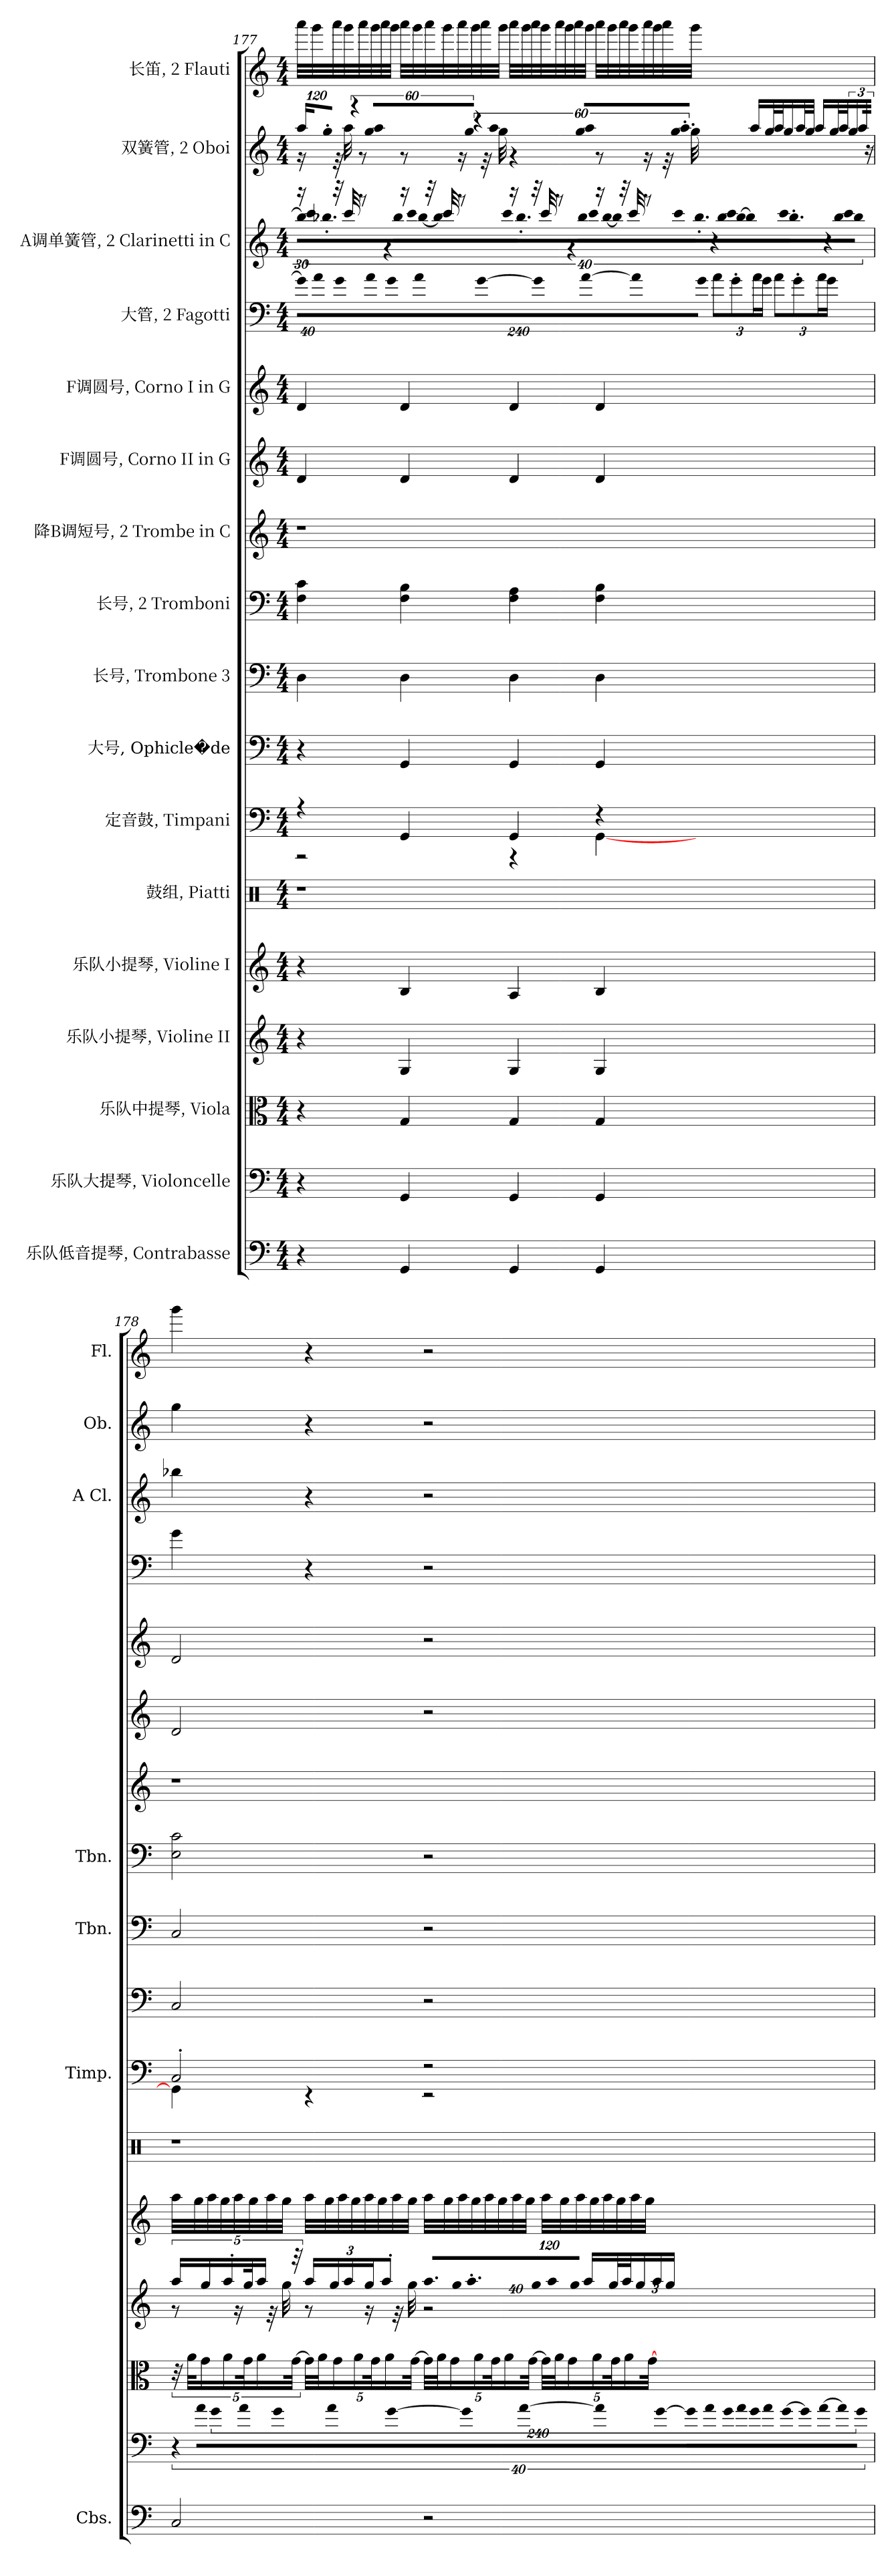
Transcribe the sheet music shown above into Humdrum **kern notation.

**kern	**kern	**kern	**kern	**kern	**kern	**kern	**kern	**kern	**kern	**kern	**kern	**kern	**kern	**kern	**kern	**kern
*part17	*part16	*part15	*part14	*part13	*part12	*part11	*part10	*part9	*part8	*part7	*part6	*part5	*part4	*part3	*part2	*part1
*staff17	*staff16	*staff15	*staff14	*staff13	*staff12	*staff11	*staff10	*staff9	*staff8	*staff7	*staff6	*staff5	*staff4	*staff3	*staff2	*staff1
*I"乐队低音提琴, Contrabasse	*I"乐队大提琴, Violoncelle	*I"乐队中提琴, Viola	*I"乐队小提琴, Violine II	*I"乐队小提琴, Violine I	*I"鼓组, Piatti	*I"定音鼓, Timpani	*I"大号, Ophicle�de	*I"长号, Trombone 3	*I"长号, 2 Tromboni	*I"降B调短号, 2 Trombe in C	*I"F调圆号, Corno II in G	*I"F调圆号, Corno I in G	*I"大管, 2 Fagotti	*I"A调单簧管, 2 Clarinetti in C	*I"双簧管, 2 Oboi	*I"长笛, 2 Flauti
*I'Cbs.	*	*	*	*	*	*I'Timp.	*	*I'Tbn.	*I'Tbn.	*	*	*	*	*I'A Cl.	*I'Ob.	*I'Fl.
!!LO:PB:g=z
*clefF4	*clefF4	*clefC3	*clefG2	*clefG2	*clefX	*clefF4	*clefF4	*clefF4	*clefF4	*clefG2	*clefG2	*clefG2	*clefF4	*clefG2	*clefG2	*clefG2
*ITrd7c12	*	*	*	*	*	*	*	*	*	*ITrd1c2	*ITrd4c7	*ITrd4c7	*	*ITrd2c3	*	*
*k[]	*k[]	*k[]	*k[]	*k[]	*k[]	*k[]	*k[]	*k[]	*k[]	*k[b-e-]	*k[b-]	*k[b-]	*k[]	*k[f#c#g#]	*k[]	*k[]
*M4/4	*M4/4	*M4/4	*M4/4	*M4/4	*M4/4	*M4/4	*M4/4	*M4/4	*M4/4	*M4/4	*M4/4	*M4/4	*M4/4	*M4/4	*M4/4	*M4/4
*MM168	*MM168	*MM168	*MM168	*MM168	*MM168	*MM168	*MM168	*MM168	*MM168	*MM168	*MM168	*MM168	*MM168	*MM168	*MM168	*MM168
=177	=177	=177	=177	=177	=177	=177	=177	=177	=177	=177	=177	=177	=177	=177	=177	=177
*	*	*	*	*	*	*^	*	*	*	*	*	*	*	*	*	*
*	*	*	*	*	*	*	*	*	*	*	*	*	*	*Xbrackettup	*	*	*
*	*	*	*	*	*	*	*	*	*	*	*	*	*	*	*^	*	*
!	!	!	!	!	!	!	!	!	!	!	!	!	!	!LO:N:vis=32	!	!LO:N:vis=256%9	!LO:N:vis=16	!
*	*	*	*	*	*	*	*	*	*	*	*	*	*	*	*	*	*^	*
4r	4r	4r	4r	4r	1r	4r	2r	4r	4D\	4F\ 4c\	1r	4G/	4G/	640%23g\LLL]	16r	960%17gg\KLLL]	1920%107aa/LL	16r	32aaa\LLL
!	!	!	!	!	!	!	!	!	!	!	!	!	!	!	!	!LO:N:vis=32	!	!	!
.	.	.	.	.	.	.	.	.	.	.	.	.	.	.	.	640%23aa\	.	.	.
.	.	.	.	.	.	.	.	.	.	.	.	.	.	.	.	.	.	.	32ggg\
!	!	!	!	!	!	!	!	!	!	!	!	!	!	!LO:N:vis=32	!	!	!	!	!
.	.	.	.	.	.	.	.	.	.	.	.	.	.	640%23a\J	.	.	.	.	.
!	!	!	!	!	!	!	!	!	!	!	!	!	!	!	!	!LO:N:vis=32.	!	!	!
.	.	.	.	.	.	.	.	.	.	.	.	.	.	.	.	1920%103ggn'\JJJ	.	.	.
!	!	!	!	!	!	!	!	!	!	!	!	!	!	!	!	!	!LO:N:vis=16	!	!
.	.	.	.	.	.	.	.	.	.	.	.	.	.	.	.	.	1920%107gg'/JJ	.	.
.	.	.	.	.	.	.	.	.	.	.	.	.	.	.	32r	.	.	32r	32aaa\
!	!	!	!	!	!	!	!	!	!	!	!	!	!	!LO:N:vis=16	!	!	!	!	!
.	.	.	.	.	.	.	.	.	.	.	.	.	.	1920%137g\	.	.	.	.	.
.	.	.	.	.	.	.	.	.	.	.	.	.	.	.	32aa/	.	.	32aa\	32ggg\
!	!	!	!	!	!	!	!	!	!	!	!	!	!	!	!	!LO:N:vis=32	!	!	!
.	.	.	.	.	.	.	.	.	.	.	.	.	.	.	.	640%23r	.	.	.
!	!	!	!	!	!	!	!	!	!	!	!	!	!	!	!	!	!LO:N:vis=32	!	!
.	.	.	.	.	.	.	.	.	.	.	.	.	.	.	.	.	1920%53r	.	.
.	.	.	.	.	.	.	.	.	.	.	.	.	.	.	8r	.	.	8r	32aaa\
!	!	!	!	!	!	!	!	!	!	!	!	!	!	!	!	!	!LO:N:vis=32	!	!
.	.	.	.	.	.	.	.	.	.	.	.	.	.	.	.	.	1920%53gg/KLL	.	.
!	!	!	!	!	!	!	!	!	!	!	!	!	!	!LO:N:vis=16	!	!LO:N:vis=32	!	!	!
.	.	.	.	.	.	.	.	.	.	.	.	.	.	1920%137a\	.	640%23gg\LLL	.	.	.
.	.	.	.	.	.	.	.	.	.	.	.	.	.	.	.	.	.	.	32ggg\
!	!	!	!	!	!	!	!	!	!	!	!	!	!	!	!	!	!LO:N:vis=16	!	!
.	.	.	.	.	.	.	.	.	.	.	.	.	.	.	.	.	1920%107aa/	.	.
!	!	!	!	!	!	!	!	!	!	!	!	!	!	!	!	!LO:N:vis=32	!	!	!
.	.	.	.	.	.	.	.	.	.	.	.	.	.	.	.	640%23aa\	.	.	.
.	.	.	.	.	.	.	.	.	.	.	.	.	.	.	.	.	.	.	32aaa\
!	!	!	!	!	!	!	!	!	!	!	!	!	!	!LO:N:vis=16	!	!	!	!	!
.	.	.	.	.	.	.	.	.	.	.	.	.	.	1920%137g\	.	.	.	.	.
!	!	!	!	!	!	!	!	!	!	!	!	!	!	!	!	!LO:N:vis=32	!	!	!
.	.	.	.	.	.	.	.	.	.	.	.	.	.	.	.	[640%23gg\	.	.	.
.	.	.	.	.	.	.	.	.	.	.	.	.	.	.	.	.	.	.	32ggg\JJJ
!	!	!	!	!	!	!	!	!	!	!	!	!	!	!	!	!	!LO:N:vis=32	!	!
.	.	.	.	.	.	.	.	.	.	.	.	.	.	.	.	.	1920%53gg/JJk	.	.
!	!	!	!	!	!	!	!	!	!	!	!	!	!	!	!	!	!LO:N:vis=32	!	!
4GGG/	4GG/	4G/	4G/	4B/	.	4GG/	.	4GG/	4D\	4F\ 4B\	.	4G/	4G/	.	16r	.	1920%53r	8r	32aaa\LLL
!	!	!	!	!	!	!	!	!	!	!	!	!	!	!	!	!LO:N:vis=256%9	!	!	!
.	.	.	.	.	.	.	.	.	.	.	.	.	.	.	.	960%17gg\K]	.	.	.
!	!	!	!	!	!	!	!	!	!	!	!	!	!	!	!	!LO:N:vis=32	!	!	!
.	.	.	.	.	.	.	.	.	.	.	.	.	.	.	.	640%23aa\	.	.	.
!	!	!	!	!	!	!	!	!	!	!	!	!	!	!	!	!	!LO:N:vis=32	!	!
.	.	.	.	.	.	.	.	.	.	.	.	.	.	.	.	.	1920%53aa/	.	.
.	.	.	.	.	.	.	.	.	.	.	.	.	.	.	.	.	.	.	32ggg\
!	!	!	!	!	!	!	!	!	!	!	!	!	!	!LO:N:vis=32	!	!	!	!	!
.	.	.	.	.	.	.	.	.	.	.	.	.	.	640%23a\L	.	.	.	.	.
!	!	!	!	!	!	!	!	!	!	!	!	!	!	!	!	!LO:N:vis=32.	!	!	!
.	.	.	.	.	.	.	.	.	.	.	.	.	.	.	.	1920%103gg'\JJJ	.	.	.
.	.	.	.	.	.	.	.	.	.	.	.	.	.	.	.	.	1920ryy	.	.
!	!	!	!	!	!	!	!	!	!	!	!	!	!	!	!	!	!LO:N:vis=32	!	!
.	.	.	.	.	.	.	.	.	.	.	.	.	.	.	.	.	1920%53gg/KLL	.	.
.	.	.	.	.	.	.	.	.	.	.	.	.	.	.	32r	.	.	.	32aaa\
!	!	!	!	!	!	!	!	!	!	!	!	!	!	!LO:N:vis=32	!	!	!	!	!
.	.	.	.	.	.	.	.	.	.	.	.	.	.	[640%23g\	.	.	.	.	.
!	!	!	!	!	!	!	!	!	!	!	!	!	!	!	!	!	!LO:N:vis=16	!	!
.	.	.	.	.	.	.	.	.	.	.	.	.	.	.	.	.	1920%107aa/	.	.
.	.	.	.	.	.	.	.	.	.	.	.	.	.	.	32aa/	.	.	.	32ggg\
!	!	!	!	!	!	!	!	!	!	!	!	!	!	!LO:N:vis=32	!	!	!	!	!
.	.	.	.	.	.	.	.	.	.	.	.	.	.	640%23g\]	.	.	.	.	.
!	!	!	!	!	!	!	!	!	!	!	!	!	!	!	!	!LO:N:vis=32	!	!	!
.	.	.	.	.	.	.	.	.	.	.	.	.	.	.	.	640%23r	.	.	.
.	.	.	.	.	.	.	.	.	.	.	.	.	.	.	8r	.	.	16r	32aaa\
!	!	!	!	!	!	!	!	!	!	!	!	!	!	!	!	!	!LO:N:vis=32	!	!
.	.	.	.	.	.	.	.	.	.	.	.	.	.	.	.	.	1920%53gg/K	.	.
!	!	!	!	!	!	!	!	!	!	!	!	!	!	!LO:N:vis=32	!	!	!	!	!
.	.	.	.	.	.	.	.	.	.	.	.	.	.	[640%23a\	.	.	.	.	.
!	!	!	!	!	!	!	!	!	!	!	!	!	!	!	!	!LO:N:vis=32	!	!	!
.	.	.	.	.	.	.	.	.	.	.	.	.	.	.	.	640%23gg\LLL	.	.	.
.	.	.	.	.	.	.	.	.	.	.	.	.	.	.	.	.	.	.	32ggg\
.	.	.	.	.	.	.	.	.	.	.	.	.	.	.	.	.	18.aa'/JJ	.	.
!	!	!	!	!	!	!	!	!	!	!	!	!	!	!LO:N:vis=32	!	!	!	!	!
.	.	.	.	.	.	.	.	.	.	.	.	.	.	640%23a\]	.	.	.	.	.
!	!	!	!	!	!	!	!	!	!	!	!	!	!	!	!	!LO:N:vis=32	!	!	!
.	.	.	.	.	.	.	.	.	.	.	.	.	.	.	.	640%23aa\	.	.	.
.	.	.	.	.	.	.	.	.	.	.	.	.	.	.	.	.	.	32r	32aaa\
!	!	!	!	!	!	!	!	!	!	!	!	!	!	!LO:N:vis=32	!	!	!	!	!
.	.	.	.	.	.	.	.	.	.	.	.	.	.	640%23g\JJJ	.	.	.	.	.
!	!	!	!	!	!	!	!	!	!	!	!	!	!	!	!	!LO:N:vis=32	!	!	!
.	.	.	.	.	.	.	.	.	.	.	.	.	.	.	.	[640%23gg\	.	.	.
.	.	.	.	.	.	.	.	.	.	.	.	.	.	.	.	.	.	32gg\	32ggg\JJJ
*	*	*	*	*	*	*	*	*	*	*	*	*	*	*	*	*	*	*	*MM163
4GGG/	4GG/	4G/	4G/	4A/	.	4GG/	4r	4GG/	4D\	4F\ 4A\	.	4G/	4G/	.	16r	.	16aa/LL	4r	32aaa\LLL
.	.	.	.	.	.	.	.	.	.	.	.	.	.	12a\L	.	.	.	.	.
!	!	!	!	!	!	!	!	!	!	!	!	!	!	!	!	!LO:N:vis=256%9	!	!	!
.	.	.	.	.	.	.	.	.	.	.	.	.	.	.	.	960%17gg\K]	.	.	.
!	!	!	!	!	!	!	!	!	!	!	!	!	!	!	!	!LO:N:vis=32	!	!	!
.	.	.	.	.	.	.	.	.	.	.	.	.	.	.	.	640%23aa\	.	.	.
.	.	.	.	.	.	.	.	.	.	.	.	.	.	.	.	.	.	.	32ggg\
!	!	!	!	!	!	!	!	!	!	!	!	!	!	!	!	!LO:N:vis=32.	!	!	!
.	.	.	.	.	.	.	.	.	.	.	.	.	.	.	.	1920%103gg'\JJJ	.	.	.
.	.	.	.	.	.	.	.	.	.	.	.	.	.	.	32r	.	32gg/L	.	32aaa\
.	.	.	.	.	.	.	.	.	.	.	.	.	.	12g'\	.	.	.	.	.
.	.	.	.	.	.	.	.	.	.	.	.	.	.	.	32aa/	.	32aa/J	.	32ggg\
!	!	!	!	!	!	!	!	!	!	!	!	!	!	!	!	!LO:N:vis=32	!	!	!
.	.	.	.	.	.	.	.	.	.	.	.	.	.	.	.	640%23r	.	.	.
.	.	.	.	.	.	.	.	.	.	.	.	.	.	.	8r	.	16gg/	.	32aaa\
!	!	!	!	!	!	!	!	!	!	!	!	!	!	!	!	!LO:N:vis=32	!	!	!
.	.	.	.	.	.	.	.	.	.	.	.	.	.	.	.	640%23gg\LLL	.	.	.
.	.	.	.	.	.	.	.	.	.	.	.	.	.	.	.	.	.	.	32ggg\
.	.	.	.	.	.	.	.	.	.	.	.	.	.	24a\L	.	.	.	.	.
!	!	!	!	!	!	!	!	!	!	!	!	!	!	!	!	!LO:N:vis=32	!	!	!
.	.	.	.	.	.	.	.	.	.	.	.	.	.	.	.	640%23aa\	.	.	.
.	.	.	.	.	.	.	.	.	.	.	.	.	.	.	.	.	32aa/L	.	32aaa\
.	.	.	.	.	.	.	.	.	.	.	.	.	.	24g\JJ	.	.	.	.	.
!	!	!	!	!	!	!	!	!	!	!	!	!	!	!	!	!LO:N:vis=32	!	!	!
.	.	.	.	.	.	.	.	.	.	.	.	.	.	.	.	[640%23gg\	.	.	.
.	.	.	.	.	.	.	.	.	.	.	.	.	.	.	.	.	32gg/JJJ	.	32ggg\JJJ
4GGG/	4GG/	4G/	4G/	4B/	.	4r	[4GG\	4GG/	4D\	4F\ 4B\	.	4G/	4G/	.	16r	.	16aa/LL	8r	32aaa\LLL
.	.	.	.	.	.	.	.	.	.	.	.	.	.	12a\L	.	.	.	.	.
!	!	!	!	!	!	!	!	!	!	!	!	!	!	!	!	!LO:N:vis=256%9	!	!	!
.	.	.	.	.	.	.	.	.	.	.	.	.	.	.	.	960%17gg\K]	.	.	.
!	!	!	!	!	!	!	!	!	!	!	!	!	!	!	!	!LO:N:vis=32	!	!	!
.	.	.	.	.	.	.	.	.	.	.	.	.	.	.	.	640%23aa\	.	.	.
.	.	.	.	.	.	.	.	.	.	.	.	.	.	.	.	.	.	.	32ggg\
!	!	!	!	!	!	!	!	!	!	!	!	!	!	!	!	!LO:N:vis=32.	!	!	!
.	.	.	.	.	.	.	.	.	.	.	.	.	.	.	.	1920%103gg'\JJJ	.	.	.
.	.	.	.	.	.	.	.	.	.	.	.	.	.	.	32r	.	32gg/L	.	32aaa\
.	.	.	.	.	.	.	.	.	.	.	.	.	.	12g'\	.	.	.	.	.
.	.	.	.	.	.	.	.	.	.	.	.	.	.	.	32aa/	.	32aa/J	.	32ggg\
!	!	!	!	!	!	!	!	!	!	!	!	!	!	!	!	!LO:N:vis=32	!	!	!
.	.	.	.	.	.	.	.	.	.	.	.	.	.	.	.	640%23r	.	.	.
*	*	*	*	*	*	*	*	*	*	*	*	*	*	*	*	*	*	*	*MM137
.	.	.	.	.	.	.	.	.	.	.	.	.	.	.	8r	.	24gg/	16r	32aaa\
!	!	!	!	!	!	!	!	!	!	!	!	!	!	!	!	!LO:N:vis=32	!	!	!
.	.	.	.	.	.	.	.	.	.	.	.	.	.	.	.	640%23gg\LLL	.	.	.
.	.	.	.	.	.	.	.	.	.	.	.	.	.	.	.	.	.	.	32ggg\
.	.	.	.	.	.	.	.	.	.	.	.	.	.	.	.	.	24aa/JJ	.	.
.	.	.	.	.	.	.	.	.	.	.	.	.	.	24a\L	.	.	.	.	.
!	!	!	!	!	!	!	!	!	!	!	!	!	!	!	!	!LO:N:vis=32	!	!	!
.	.	.	.	.	.	.	.	.	.	.	.	.	.	.	.	640%23aa\	.	.	.
.	.	.	.	.	.	.	.	.	.	.	.	.	.	.	.	.	.	32r	32aaa\
.	.	.	.	.	.	.	.	.	.	.	.	.	.	.	.	.	24r	.	.
.	.	.	.	.	.	.	.	.	.	.	.	.	.	24g\JJ	.	.	.	.	.
!	!	!	!	!	!	!	!	!	!	!	!	!	!	!	!	!LO:N:vis=32	!	!	!
.	.	.	.	.	.	.	.	.	.	.	.	.	.	.	.	640%23gg\JJJ	.	.	.
.	.	.	.	.	.	.	.	.	.	.	.	.	.	.	.	.	.	32gg\	32ggg\JJJ
240ryy	240ryy	240ryy	240ryy	240ryy	240ryy	240ryy	240ryy	240ryy	240ryy	240ryy	240ryy	240ryy	240ryy	.	240ryy	.	240ryy	240ryy	240ryy
.	.	.	.	.	.	.	.	.	.	.	.	.	.	384ryy	.	.	.	.	.
*	*	*	*	*	*	*	*	*	*	*	*	*	*	*	*v	*v	*	*	*
*	*	*	*	*	*	*	*	*	*	*	*	*	*	*	*	*v	*v	*
!!LO:PB:g=z
=178	=178	=178	=178	=178	=178	=178	=178	=178	=178	=178	=178	=178	=178	=178	=178	=178	=178
*	*	*	*	*	*	*	*	*	*	*	*	*	*	*	*	*	*MM154
!	!LO:N:vis=32	!	!	!	!	!	!	!	!	!	!	!	!	!	!	!	!
*	*	*	*^	*	*	*	*	*	*	*	*	*	*	*	*	*	*
2CC/	640%23r	40r	20aa/LL	8r	32aa\LLL	1r	2C'/	4GG\]	2C/	2C/	2E\ 2c\	1r	2G/	2G/	4g\	4ggn\	4gg\	4ggg\
.	.	40a\KLL	.	.	.	.	.	.	.	.	.	.	.	.	.	.	.	.
.	.	.	.	.	32gg\	.	.	.	.	.	.	.	.	.	.	.	.	.
!	!LO:N:vis=32	!	!	!	!	!	!	!	!	!	!	!	!	!	!	!	!	!
.	640%23a\KLL	.	.	.	.	.	.	.	.	.	.	.	.	.	.	.	.	.
.	.	20g\	20gg/	.	.	.	.	.	.	.	.	.	.	.	.	.	.	.
.	.	.	.	.	32aa\	.	.	.	.	.	.	.	.	.	.	.	.	.
!	!LO:N:vis=16	!	!	!	!	!	!	!	!	!	!	!	!	!	!	!	!	!
.	1920%137g\	.	.	.	.	.	.	.	.	.	.	.	.	.	.	.	.	.
.	.	.	.	.	32gg\	.	.	.	.	.	.	.	.	.	.	.	.	.
.	.	20a\	20aa'/	.	.	.	.	.	.	.	.	.	.	.	.	.	.	.
.	.	.	.	16r	32aa\	.	.	.	.	.	.	.	.	.	.	.	.	.
!	!LO:N:vis=16	!	!	!	!	!	!	!	!	!	!	!	!	!	!	!	!	!
.	1920%137a\	.	.	.	.	.	.	.	.	.	.	.	.	.	.	.	.	.
.	.	40g\K	40gg/K	.	.	.	.	.	.	.	.	.	.	.	.	.	.	.
.	.	.	.	.	32gg\	.	.	.	.	.	.	.	.	.	.	.	.	.
.	.	20a\	20aa/JJ	.	.	.	.	.	.	.	.	.	.	.	.	.	.	.
.	.	.	.	32r	32aa\	.	.	.	.	.	.	.	.	.	.	.	.	.
!	!LO:N:vis=16	!	!	!	!	!	!	!	!	!	!	!	!	!	!	!	!	!
.	1920%137g\	.	.	.	.	.	.	.	.	.	.	.	.	.	.	.	.	.
.	.	.	.	32gg\	32gg\JJJ	.	.	.	.	.	.	.	.	.	.	.	.	.
.	.	[40g\JJk	40r	.	.	.	.	.	.	.	.	.	.	.	.	.	.	.
*	*	*Xbrackettup	*Xbrackettup	*	*	*	*	*	*	*	*	*	*	*	*	*	*	*
.	.	40g\LLL]	24aa/LL	8r	32aa\LLL	.	.	4r	.	.	.	.	.	.	4r	4r	4r	4r
.	.	40a\J	.	.	.	.	.	.	.	.	.	.	.	.	.	.	.	.
.	.	.	.	.	32gg\	.	.	.	.	.	.	.	.	.	.	.	.	.
!	!LO:N:vis=32	!	!	!	!	!	!	!	!	!	!	!	!	!	!	!	!	!
.	640%23a\L	.	.	.	.	.	.	.	.	.	.	.	.	.	.	.	.	.
.	.	.	24gg/	.	.	.	.	.	.	.	.	.	.	.	.	.	.	.
.	.	20g\	.	.	.	.	.	.	.	.	.	.	.	.	.	.	.	.
.	.	.	.	.	32aa\	.	.	.	.	.	.	.	.	.	.	.	.	.
!	!LO:N:vis=32	!	!	!	!	!	!	!	!	!	!	!	!	!	!	!	!	!
.	[640%23g\	.	.	.	.	.	.	.	.	.	.	.	.	.	.	.	.	.
.	.	.	24aa/	.	.	.	.	.	.	.	.	.	.	.	.	.	.	.
.	.	.	.	.	32gg\	.	.	.	.	.	.	.	.	.	.	.	.	.
.	.	20a\	.	.	.	.	.	.	.	.	.	.	.	.	.	.	.	.
!	!LO:N:vis=32	!	!	!	!	!	!	!	!	!	!	!	!	!	!	!	!	!
.	640%23g\]	.	.	.	.	.	.	.	.	.	.	.	.	.	.	.	.	.
.	.	.	24gg/J	16r	32aa\	.	.	.	.	.	.	.	.	.	.	.	.	.
!	!LO:N:vis=32	!	!	!	!	!	!	!	!	!	!	!	!	!	!	!	!	!
.	[640%23a\	.	.	.	.	.	.	.	.	.	.	.	.	.	.	.	.	.
.	.	40g\K	.	.	.	.	.	.	.	.	.	.	.	.	.	.	.	.
.	.	.	.	.	32gg\	.	.	.	.	.	.	.	.	.	.	.	.	.
.	.	.	12aa'/J	.	.	.	.	.	.	.	.	.	.	.	.	.	.	.
.	.	20a\	.	.	.	.	.	.	.	.	.	.	.	.	.	.	.	.
!	!LO:N:vis=32	!	!	!	!	!	!	!	!	!	!	!	!	!	!	!	!	!
.	640%23a\]	.	.	.	.	.	.	.	.	.	.	.	.	.	.	.	.	.
.	.	.	.	32r	32aa\	.	.	.	.	.	.	.	.	.	.	.	.	.
!	!LO:N:vis=32	!	!	!	!	!	!	!	!	!	!	!	!	!	!	!	!	!
.	[640%23g\JJJ	.	.	.	.	.	.	.	.	.	.	.	.	.	.	.	.	.
.	.	.	.	32gg\	32gg\JJJ	.	.	.	.	.	.	.	.	.	.	.	.	.
.	.	[40g\JJk	.	.	.	.	.	.	.	.	.	.	.	.	.	.	.	.
!	!	!	!LO:N:vis=32.	!	!	!	!	!	!	!	!	!	!	!	!	!	!	!
2r	.	40g\LLL]	1920%103aa/LLL	2r	32aa\LLL	.	2r	2r	2r	2r	2r	.	2r	2r	2r	2r	2r	2r
*	*Xbrackettup	*	*	*	*	*	*	*	*	*	*	*	*	*	*	*	*	*
!	!LO:N:vis=32	!	!	!	!	!	!	!	!	!	!	!	!	!	!	!	!	!
.	640%23g\LLL]	.	.	.	.	.	.	.	.	.	.	.	.	.	.	.	.	.
.	.	40a\J	.	.	.	.	.	.	.	.	.	.	.	.	.	.	.	.
.	.	.	.	.	32gg\	.	.	.	.	.	.	.	.	.	.	.	.	.
!	!LO:N:vis=32	!	!	!	!	!	!	!	!	!	!	!	!	!	!	!	!	!
.	640%23a\J	.	.	.	.	.	.	.	.	.	.	.	.	.	.	.	.	.
.	.	20g\	.	.	.	.	.	.	.	.	.	.	.	.	.	.	.	.
!	!	!	!LO:N:vis=32	!	!	!	!	!	!	!	!	!	!	!	!	!	!	!
.	.	.	640%23gg/	.	.	.	.	.	.	.	.	.	.	.	.	.	.	.
.	.	.	.	.	32aa\	.	.	.	.	.	.	.	.	.	.	.	.	.
!	!LO:N:vis=16	!	!	!	!	!	!	!	!	!	!	!	!	!	!	!	!	!
.	1920%137g\	.	.	.	.	.	.	.	.	.	.	.	.	.	.	.	.	.
!	!	!	!LO:N:vis=32.	!	!	!	!	!	!	!	!	!	!	!	!	!	!	!
.	.	.	1920%103aa'/	.	.	.	.	.	.	.	.	.	.	.	.	.	.	.
.	.	.	.	.	32gg\	.	.	.	.	.	.	.	.	.	.	.	.	.
.	.	20a\	.	.	.	.	.	.	.	.	.	.	.	.	.	.	.	.
.	.	.	.	.	32aa\	.	.	.	.	.	.	.	.	.	.	.	.	.
!	!	!	!LO:N:vis=32	!	!	!	!	!	!	!	!	!	!	!	!	!	!	!
.	.	.	640%23gg/	.	.	.	.	.	.	.	.	.	.	.	.	.	.	.
!	!LO:N:vis=16	!	!	!	!	!	!	!	!	!	!	!	!	!	!	!	!	!
.	1920%137a\	.	.	.	.	.	.	.	.	.	.	.	.	.	.	.	.	.
.	.	40g\K	.	.	.	.	.	.	.	.	.	.	.	.	.	.	.	.
.	.	.	.	.	32gg\	.	.	.	.	.	.	.	.	.	.	.	.	.
.	.	20a\	.	.	.	.	.	.	.	.	.	.	.	.	.	.	.	.
!	!	!	!LO:N:vis=32	!	!	!	!	!	!	!	!	!	!	!	!	!	!	!
.	.	.	640%23aa/	.	.	.	.	.	.	.	.	.	.	.	.	.	.	.
.	.	.	.	.	32aa\	.	.	.	.	.	.	.	.	.	.	.	.	.
!	!	!	!LO:N:vis=32	!	!	!	!	!	!	!	!	!	!	!	!	!	!	!
.	.	.	640%23gg/JJJ	.	.	.	.	.	.	.	.	.	.	.	.	.	.	.
!	!LO:N:vis=16	!	!	!	!	!	!	!	!	!	!	!	!	!	!	!	!	!
.	1920%137g\	.	.	.	.	.	.	.	.	.	.	.	.	.	.	.	.	.
.	.	.	.	.	32gg\JJJ	.	.	.	.	.	.	.	.	.	.	.	.	.
.	.	[40g\JJk	.	.	.	.	.	.	.	.	.	.	.	.	.	.	.	.
.	.	40g\LLL]	.	.	32aa\LLL	.	.	.	.	.	.	.	.	.	.	.	.	.
.	.	.	16aa/LL	.	.	.	.	.	.	.	.	.	.	.	.	.	.	.
.	.	40a\J	.	.	.	.	.	.	.	.	.	.	.	.	.	.	.	.
.	.	.	.	.	32gg\	.	.	.	.	.	.	.	.	.	.	.	.	.
!	!LO:N:vis=32	!	!	!	!	!	!	!	!	!	!	!	!	!	!	!	!	!
.	640%23a\L	.	.	.	.	.	.	.	.	.	.	.	.	.	.	.	.	.
.	.	20g\	.	.	.	.	.	.	.	.	.	.	.	.	.	.	.	.
.	.	.	.	.	32aa\	.	.	.	.	.	.	.	.	.	.	.	.	.
.	.	.	32gg/L	.	.	.	.	.	.	.	.	.	.	.	.	.	.	.
!	!LO:N:vis=32	!	!	!	!	!	!	!	!	!	!	!	!	!	!	!	!	!
.	[640%23g\	.	.	.	.	.	.	.	.	.	.	.	.	.	.	.	.	.
.	.	.	.	.	32gg\	.	.	.	.	.	.	.	.	.	.	.	.	.
.	.	.	32aa/J	.	.	.	.	.	.	.	.	.	.	.	.	.	.	.
.	.	20a\	.	.	.	.	.	.	.	.	.	.	.	.	.	.	.	.
!	!LO:N:vis=32	!	!	!	!	!	!	!	!	!	!	!	!	!	!	!	!	!
.	640%23g\]	.	.	.	.	.	.	.	.	.	.	.	.	.	.	.	.	.
.	.	.	.	.	32aa\	.	.	.	.	.	.	.	.	.	.	.	.	.
.	.	.	24gg/	.	.	.	.	.	.	.	.	.	.	.	.	.	.	.
!	!LO:N:vis=32	!	!	!	!	!	!	!	!	!	!	!	!	!	!	!	!	!
.	[640%23a\	.	.	.	.	.	.	.	.	.	.	.	.	.	.	.	.	.
.	.	40g\K	.	.	.	.	.	.	.	.	.	.	.	.	.	.	.	.
.	.	.	.	.	32gg\	.	.	.	.	.	.	.	.	.	.	.	.	.
.	.	.	24aa/	.	.	.	.	.	.	.	.	.	.	.	.	.	.	.
.	.	20a\	.	.	.	.	.	.	.	.	.	.	.	.	.	.	.	.
!	!LO:N:vis=32	!	!	!	!	!	!	!	!	!	!	!	!	!	!	!	!	!
.	640%23a\]	.	.	.	.	.	.	.	.	.	.	.	.	.	.	.	.	.
.	.	.	.	.	32aa\	.	.	.	.	.	.	.	.	.	.	.	.	.
.	.	.	24gg/JJ	.	.	.	.	.	.	.	.	.	.	.	.	.	.	.
!	!LO:N:vis=32	!	!	!	!	!	!	!	!	!	!	!	!	!	!	!	!	!
.	[640%23g\JJJ	.	.	.	.	.	.	.	.	.	.	.	.	.	.	.	.	.
.	.	.	.	.	32gg\JJJ	.	.	.	.	.	.	.	.	.	.	.	.	.
.	.	[40g\JJk	.	.	.	.	.	.	.	.	.	.	.	.	.	.	.	.
320ryy	.	320ryy	.	480ryy	320ryy	320ryy	320ryy	320ryy	320ryy	320ryy	320ryy	320ryy	320ryy	320ryy	320ryy	320ryy	320ryy	320ryy
.	.	.	480ryy	.	.	.	.	.	.	.	.	.	.	.	.	.	.	.
.	.	.	.	960ryy	.	.	.	.	.	.	.	.	.	.	.	.	.	.
*	*	*	*v	*v	*	*	*v	*v	*	*	*	*	*	*	*	*	*	*
=	=	=	=	=	=	=	=	=	=	=	=	=	=	=	=	=
*-	*-	*-	*-	*-	*-	*-	*-	*-	*-	*-	*-	*-	*-	*-	*-	*-
